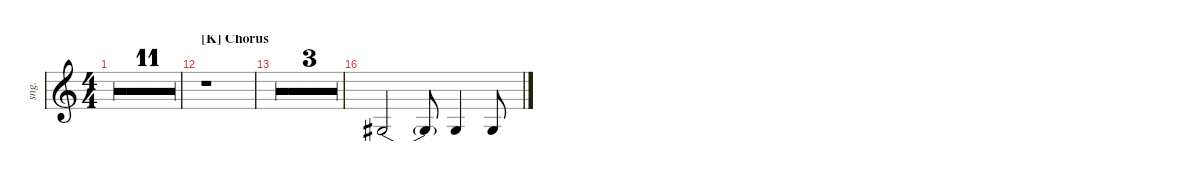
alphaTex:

\defaultSystemsLayout 4
\hideDynamics
\bracketExtendMode nobrackets
\otherSystemsTrackNameOrientation horizontal
\track ("V. Harmony 4" "sng.") {defaultSystemsLayout 4 multiBarRest instrument voiceoohs}
\staff {score}
\tuning (E4 B3 G3 D3 A2 E2)
\ts (4 4)
\tempo 125
\clef g2
\ks c
r.1{dy mf} |
r.1 |
r.1 |
r.1 |
r.1 |
r.1 |
r.1 |
r.1 |
r.1 |
r.1 |
r.1 |
\section ("K" "Chorus")
r.1 |
r.1 |
r.1 |
r.1 |
6.4{be (bendrelease 7.8 0 24.599999999999998 2 36 2 45 0) acc #}.2 6.4{t acc #}.8 6.4{acc #}.4 6.4{acc #}.8
